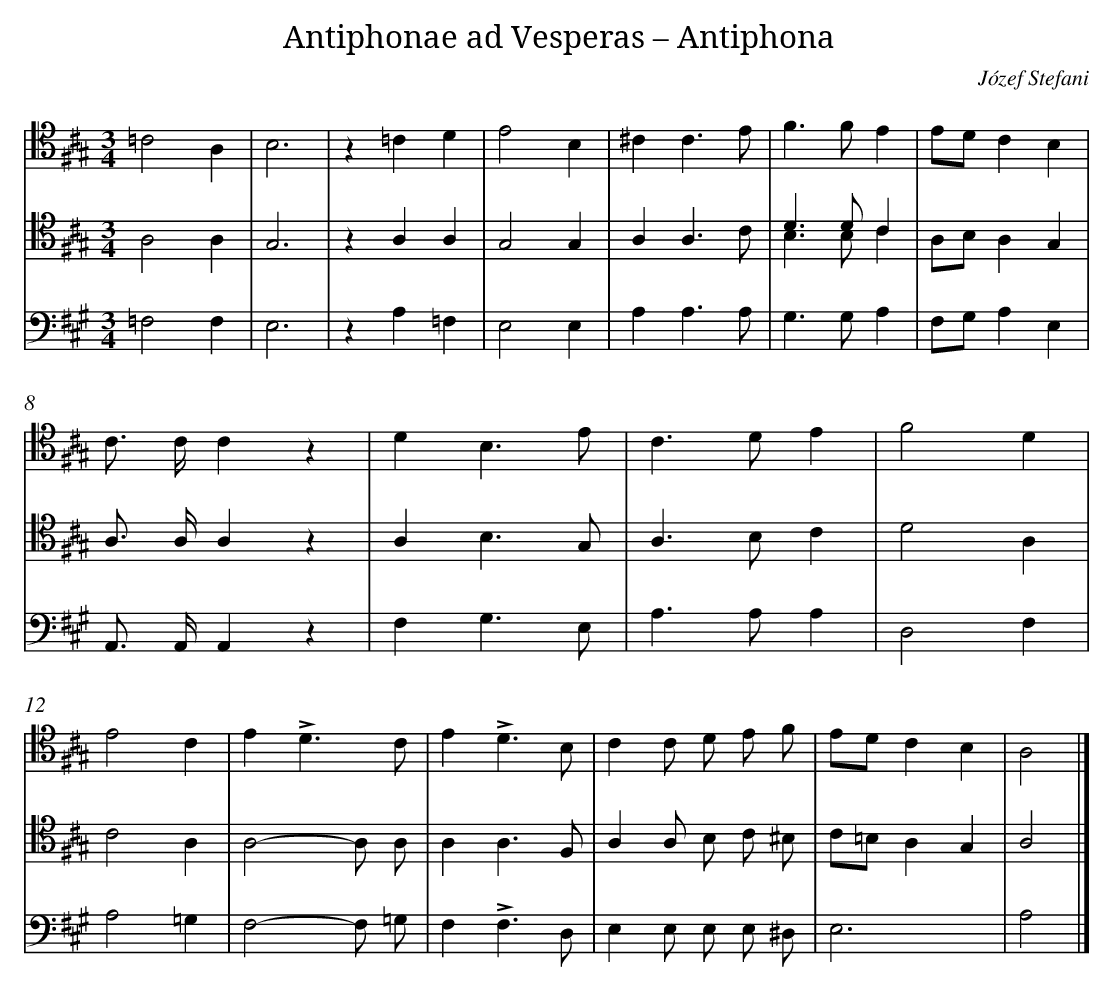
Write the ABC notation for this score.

X:1
T: Antiphonae ad Vesperas – Antiphona
C: Józef Stefani
L: 1/4
M: 3/4
V: 1 clef=tenor
V: 2 clef=tenor
V: 3 clef=bass
K: A
[V:1] =C2A, |
[V:2] A,2A, |
[V:3] =F,2F, |
[V:1] B,3 |
[V:2] G,3 |
[V:3] E,3 |
[V:1] z=CD |
[V:2] zA,A, |
[V:3] zA,=F, |
[V:1] E2B, |
[V:2] G,2G, |
[V:3] E,2E, |
[V:1] ^CC3/E/ |
[V:2] A,A,3/C/ |
[V:3] A,A,3/A,/ |
[V:1] F>FE |
[V:2] D>DC & B,>B,C |
[V:3] G,>G,A, |
[V:1] E/D/CB, |
[V:2] A,/B,/A,G, |
[V:3] F,/G,/A,E, |
[V:1] C/> C/Cz |
[V:2] A,/> A,/A,z |
[V:3] A,,/> A,,/A,,z |
[V:1] DB,3/E/ |
[V:2] A,B,3/G,/ |
[V:3] F,G,3/E,/ |
[V:1] C>DE |
[V:2] A,>B,C |
[V:3] A,>A,A, |
[V:1] F2D |
[V:2] D2A, |
[V:3] D,2F, |
[V:1] E2C |
[V:2] C2A, |
[V:3] A,2=G, |
[V:1] E!accent!D3/C/ |
[V:2] A,2-A,/ A,/ |
[V:3] F,2-F,/ =G,/ |
[V:1] E!accent!D3/B,/ |
[V:2] A,A,3/F,/ |
[V:3] F,!accent!F,3/D,/ |
[V:1] CC/ D/ E/ F/ |
[V:2] A,A,/ B,/ C/ ^B,/ |
[V:3] E,E,/ E,/ E,/ ^D,/ |
[V:1] E/D/CB, |
[V:2] C/=B,/A,G, |
[V:3] E,3 |
[V:1] A,2 |]
[V:2] A,2 |]
[V:3] A,2 |]
